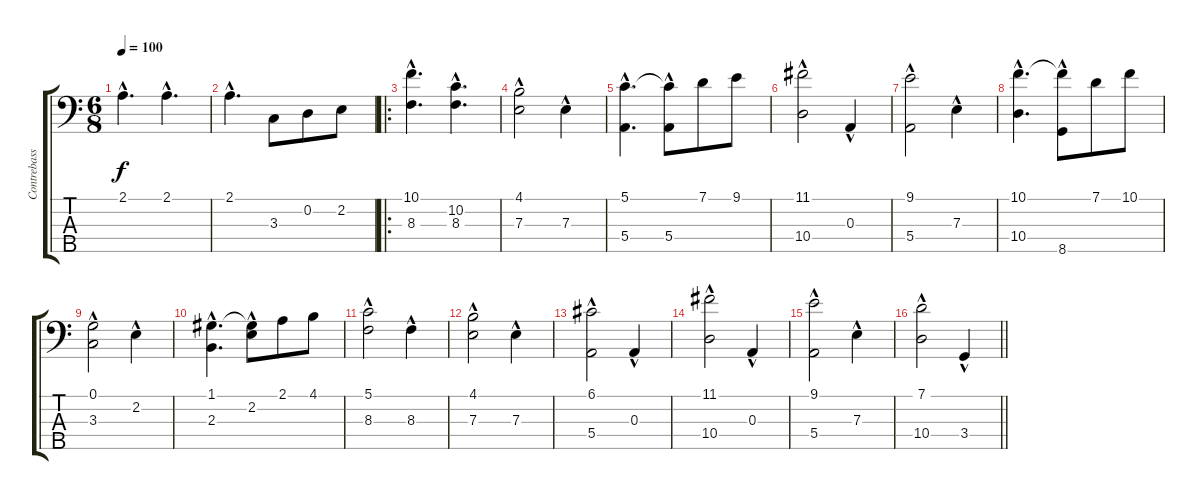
\track ("Contrebasse" "Contrebass") {instrument contrabass}
\staff {score tabs}
\tuning (G2 D2 A1 E1 B0) {hide}
\ts (6 8)
\tempo 100
\clef f4
\ks c
2.1{hac}.4{d dy f instrument contrabass} 2.1{hac}.4{d} |
2.1{hac}.4{d} 3.3.8 0.2.8 2.2.8 |
\ro
(10.1{hac} 8.3{hac}).4{d} (10.2{hac} 8.3{hac}).4{d} |
(4.1{hac} 7.3{hac}).2 7.3{hac}.4 |
(5.1{hac} 5.4{hac}).4{d} (5.1{t} 5.4{hac}).8 7.1.8 9.1.8 |
(11.1{hac} 10.4{hac}).2 0.3{hac}.4 |
(9.1{hac} 5.4{hac}).2 7.3{hac}.4 |
(10.1{hac} 10.4{hac}).4{d} (10.1{t} 8.5{hac}).8 7.1.8 10.1.8 |
(0.1{hac} 3.3{hac}).2 2.2{hac}.4 |
(1.1{hac} 2.3{hac}).4{d} (1.1{t} 2.2{hac}).8 2.1.8 4.1.8 |
(5.1{hac} 8.3{hac}).2 8.3{hac}.4 |
(4.1{hac} 7.3{hac}).2 7.3{hac}.4 |
(6.1{hac} 5.4{hac}).2 0.3{hac}.4 |
(11.1{hac} 10.4{hac}).2 0.3{hac}.4 |
(9.1{hac} 5.4{hac}).2 7.3{hac}.4 |
\barLineRight lightlight
(7.1{hac} 10.4{hac}).2 3.4{hac}.4
